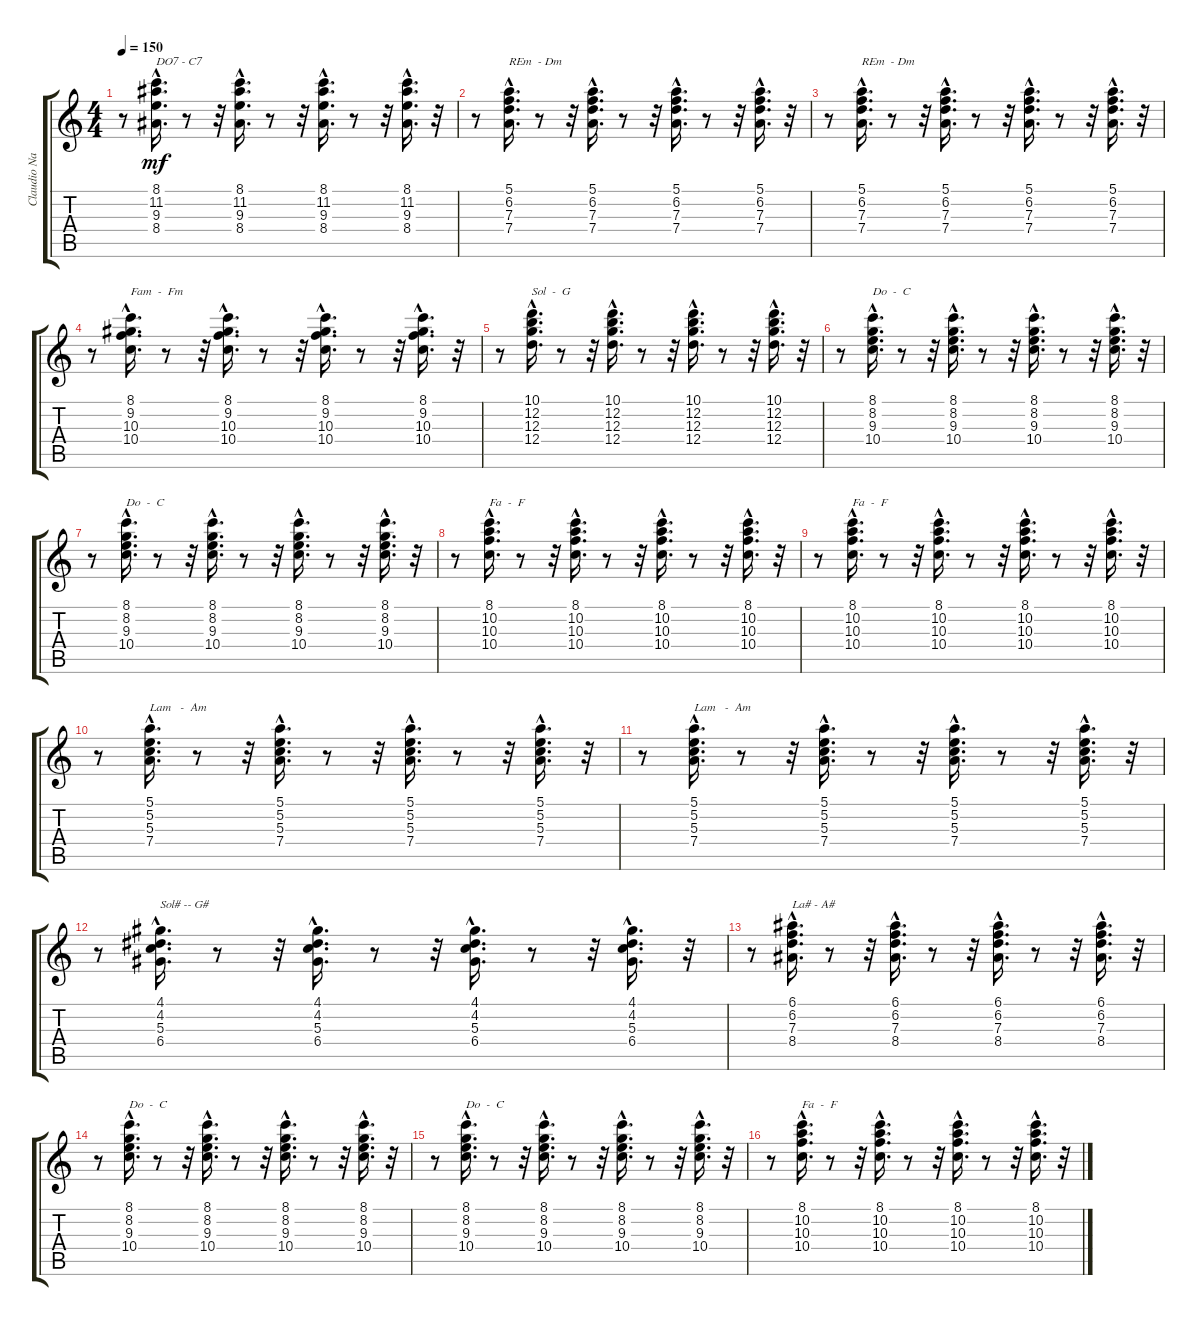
\track ("Claudio Narea" "Claudio Na") {instrument distortionguitar}
\staff {score tabs}
\tuning (E4 B3 G3 D3 A2 E2) {hide}
\ts (4 4)
\tempo 150
\clef g2
\ks c
r.8{dy mf} (8.1{hac} 11.2{hac} 9.3{hac} 8.4{hac}).16{d txt "DO7 - C7"} r.8 r.32 (8.1{hac} 11.2{hac} 9.3{hac} 8.4{hac}).16{d} r.8 r.32 (8.1{hac} 11.2{hac} 9.3{hac} 8.4{hac}).16{d} r.8 r.32 (8.1{hac} 11.2{hac} 9.3{hac} 8.4{hac}).16{d} r.32 |
r.8 (5.1{hac} 6.2{hac} 7.3{hac} 7.4{hac}).16{d txt "REm  - Dm"} r.8 r.32 (5.1{hac} 6.2{hac} 7.3{hac} 7.4{hac}).16{d} r.8 r.32 (5.1{hac} 6.2{hac} 7.3{hac} 7.4{hac}).16{d} r.8 r.32 (5.1{hac} 6.2{hac} 7.3{hac} 7.4{hac}).16{d} r.32 |
r.8 (5.1{hac} 6.2{hac} 7.3{hac} 7.4{hac}).16{d txt "REm  - Dm"} r.8 r.32 (5.1{hac} 6.2{hac} 7.3{hac} 7.4{hac}).16{d} r.8 r.32 (5.1{hac} 6.2{hac} 7.3{hac} 7.4{hac}).16{d} r.8 r.32 (5.1{hac} 6.2{hac} 7.3{hac} 7.4{hac}).16{d} r.32 |
r.8 (8.1{hac} 9.2{hac} 10.3{hac} 10.4{hac}).16{d txt "Fam  -  Fm"} r.8 r.32 (8.1{hac} 9.2{hac} 10.3{hac} 10.4{hac}).16{d} r.8 r.32 (8.1{hac} 9.2{hac} 10.3{hac} 10.4{hac}).16{d} r.8 r.32 (8.1{hac} 9.2{hac} 10.3{hac} 10.4{hac}).16{d} r.32 |
r.8 (10.1{hac} 12.2{hac} 12.3{hac} 12.4{hac}).16{d txt "Sol  -  G"} r.8 r.32 (10.1{hac} 12.2{hac} 12.3{hac} 12.4{hac}).16{d} r.8 r.32 (10.1{hac} 12.2{hac} 12.3{hac} 12.4{hac}).16{d} r.8 r.32 (10.1{hac} 12.2{hac} 12.3{hac} 12.4{hac}).16{d} r.32 |
r.8 (8.1{hac} 8.2{hac} 9.3{hac} 10.4{hac}).16{d txt "Do  -  C"} r.8 r.32 (8.1{hac} 8.2{hac} 9.3{hac} 10.4{hac}).16{d} r.8 r.32 (8.1{hac} 8.2{hac} 9.3{hac} 10.4{hac}).16{d} r.8 r.32 (8.1{hac} 8.2{hac} 9.3{hac} 10.4{hac}).16{d} r.32 |
r.8 (8.1{hac} 8.2{hac} 9.3{hac} 10.4{hac}).16{d txt "Do  -  C"} r.8 r.32 (8.1{hac} 8.2{hac} 9.3{hac} 10.4{hac}).16{d} r.8 r.32 (8.1{hac} 8.2{hac} 9.3{hac} 10.4{hac}).16{d} r.8 r.32 (8.1{hac} 8.2{hac} 9.3{hac} 10.4{hac}).16{d} r.32 |
r.8 (8.1{hac} 10.2{hac} 10.3{hac} 10.4{hac}).16{d txt "Fa  -  F"} r.8 r.32 (8.1{hac} 10.2{hac} 10.3{hac} 10.4{hac}).16{d} r.8 r.32 (8.1{hac} 10.2{hac} 10.3{hac} 10.4{hac}).16{d} r.8 r.32 (8.1{hac} 10.2{hac} 10.3{hac} 10.4{hac}).16{d} r.32 |
r.8 (8.1{hac} 10.2{hac} 10.3{hac} 10.4{hac}).16{d txt "Fa  -  F"} r.8 r.32 (8.1{hac} 10.2{hac} 10.3{hac} 10.4{hac}).16{d} r.8 r.32 (8.1{hac} 10.2{hac} 10.3{hac} 10.4{hac}).16{d} r.8 r.32 (8.1{hac} 10.2{hac} 10.3{hac} 10.4{hac}).16{d} r.32 |
r.8 (5.1{hac} 5.2{hac} 5.3{hac} 7.4{hac}).16{d txt "Lam   -  Am"} r.8 r.32 (5.1{hac} 5.2{hac} 5.3{hac} 7.4{hac}).16{d} r.8 r.32 (5.1{hac} 5.2{hac} 5.3{hac} 7.4{hac}).16{d} r.8 r.32 (5.1{hac} 5.2{hac} 5.3{hac} 7.4{hac}).16{d} r.32 |
r.8 (5.1{hac} 5.2{hac} 5.3{hac} 7.4{hac}).16{d txt "Lam   -  Am"} r.8 r.32 (5.1{hac} 5.2{hac} 5.3{hac} 7.4{hac}).16{d} r.8 r.32 (5.1{hac} 5.2{hac} 5.3{hac} 7.4{hac}).16{d} r.8 r.32 (5.1{hac} 5.2{hac} 5.3{hac} 7.4{hac}).16{d} r.32 |
r.8 (4.1{hac} 4.2{hac} 5.3{hac} 6.4{hac}).16{d txt "Sol# -- G#"} r.8 r.32 (4.1{hac} 4.2{hac} 5.3{hac} 6.4{hac}).16{d} r.8 r.32 (4.1{hac} 4.2{hac} 5.3{hac} 6.4{hac}).16{d} r.8 r.32 (4.1{hac} 4.2{hac} 5.3{hac} 6.4{hac}).16{d} r.32 |
r.8 (6.1{hac} 6.2{hac} 7.3{hac} 8.4{hac}).16{d txt "La# - A#"} r.8 r.32 (6.1{hac} 6.2{hac} 7.3{hac} 8.4{hac}).16{d} r.8 r.32 (6.1{hac} 6.2{hac} 7.3{hac} 8.4{hac}).16{d} r.8 r.32 (6.1{hac} 6.2{hac} 7.3{hac} 8.4{hac}).16{d} r.32 |
r.8 (8.1{hac} 8.2{hac} 9.3{hac} 10.4{hac}).16{d txt "Do  -  C"} r.8 r.32 (8.1{hac} 8.2{hac} 9.3{hac} 10.4{hac}).16{d} r.8 r.32 (8.1{hac} 8.2{hac} 9.3{hac} 10.4{hac}).16{d} r.8 r.32 (8.1{hac} 8.2{hac} 9.3{hac} 10.4{hac}).16{d} r.32 |
r.8 (8.1{hac} 8.2{hac} 9.3{hac} 10.4{hac}).16{d txt "Do  -  C"} r.8 r.32 (8.1{hac} 8.2{hac} 9.3{hac} 10.4{hac}).16{d} r.8 r.32 (8.1{hac} 8.2{hac} 9.3{hac} 10.4{hac}).16{d} r.8 r.32 (8.1{hac} 8.2{hac} 9.3{hac} 10.4{hac}).16{d} r.32 |
r.8 (8.1{hac} 10.2{hac} 10.3{hac} 10.4{hac}).16{d txt "Fa  -  F"} r.8 r.32 (8.1{hac} 10.2{hac} 10.3{hac} 10.4{hac}).16{d} r.8 r.32 (8.1{hac} 10.2{hac} 10.3{hac} 10.4{hac}).16{d} r.8 r.32 (8.1{hac} 10.2{hac} 10.3{hac} 10.4{hac}).16{d} r.32
